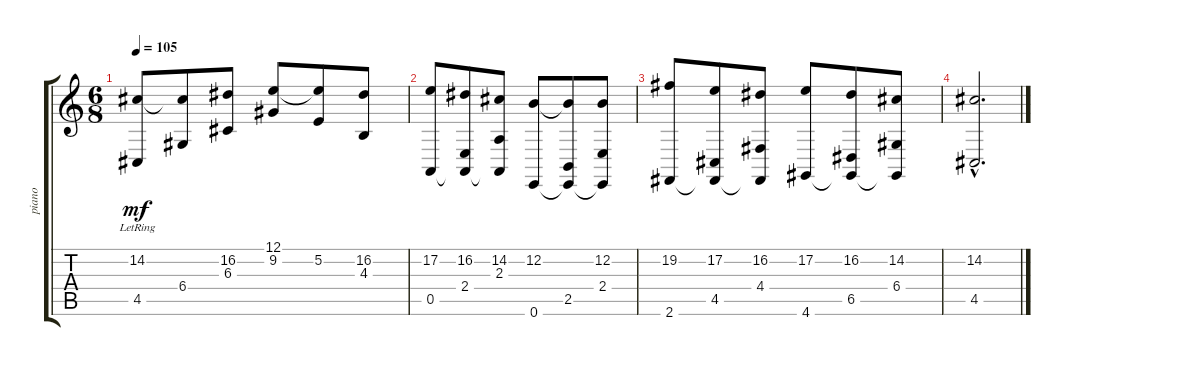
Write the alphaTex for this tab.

\track ("piano" "piano") {instrument acousticgrandpiano}
\staff {score tabs}
\tuning (E4 B3 G3 D3 A2 E2) {hide}
\ts (6 8)
\tempo 105
\clef g2
\ks c
(14.2 4.5{lr}).8{dy mf} (14.2{t} 6.4).8 (16.2 6.3).8 (12.1 9.2).8 (12.1{t} 5.2).8 (16.2 4.3).8 |
(17.2 0.5).8 (16.2 2.4 0.5{t}).8 (14.2 2.3 0.5{t}).8 (12.2 0.6).8 (12.2{t} 2.5 0.6{t}).8 (12.2 2.4 0.6{t}).8 |
(19.2 2.6).8 (17.2 4.5 2.6{t}).8 (16.2 4.4 2.6{t}).8 (17.2 4.6).8 (16.2 6.5 4.6{t}).8 (14.2 6.4 4.6{t}).8 |
(14.2{hac} 4.5{hac}).2{d}
